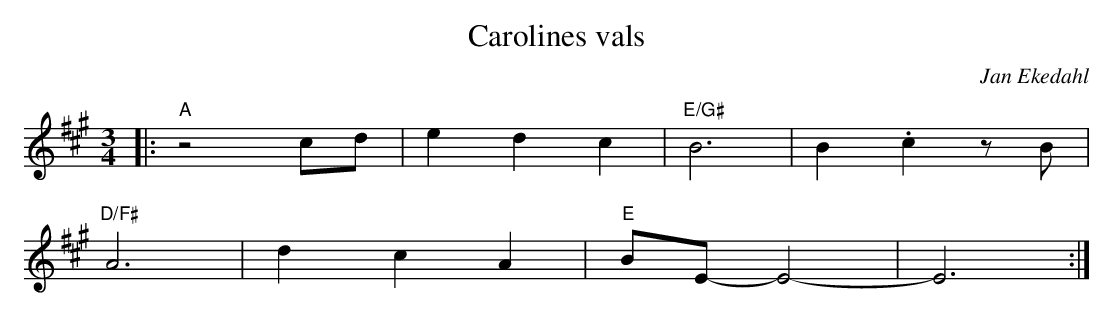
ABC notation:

X:1
T:Carolines vals
C:Jan Ekedahl
M:3/4
L:1/8
K:A
|:"A"z4 cd|e2 d2 c2|"E/G#"B6|B2 .c2 z B|
"D/F#"A6|d2 c2 A2|"E"BE- E4-|E6:|
